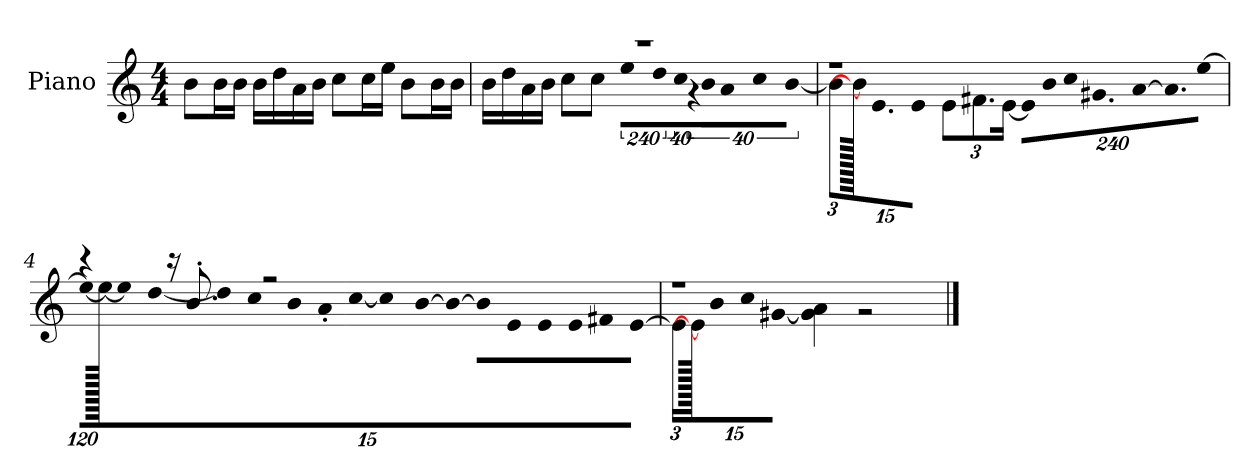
**kern
*part1
*staff1
*I"Piano
*I'P-no
*clefG2
*k[]
*M4/4
*MM90
=1
8b\L
16b\L
16b\JJ
16b\LL
16dd\
16a\
16b\JJ
8cc\L
16cc\L
16ee\JJ
8b\L
16b\L
16b\JJ
=2
*^
1r	16b\LL
.	16dd\
.	16a\
.	16b\JJ
.	8cc\L
.	8cc\J
!	!LO:N:vis=8
.	960%137ee\L
!	!LO:N:vis=16
.	1920%137dd\L
!	!LO:N:vis=32
.	640%23cc\JJk
!	!LO:N:vis=32
.	640%23r
!	!LO:N:vis=32
.	640%23b\KLL
!	!LO:N:vis=16
.	1920%137a\
!	!LO:N:vis=16
.	1920%137cc\
.	[480%17b\JJ
!!LO:LB:g=z	!!
=3	=3
*	*Xbrackettup
1r	12b\L]
.	1920b\_
.	12.e\
.	24e\Jk
.	12e\L
.	12.f#X\
.	[24e\Jk
!	!LO:N:vis=16
.	1920%137e\LL]
!	!LO:N:vis=16
.	1920%137b\
!	!LO:N:vis=16
.	1920%137cc\
!	!LO:N:vis=16.
.	960%103g#X\
!	!LO:N:vis=32
.	[640%23a\K
!	!LO:N:vis=16.
.	960%103a\]
.	[480%17ee\JJ
1920ryy	.
=4	=4
!	!LO:N:vis=16
4r	1920%107ee\LL_
.	1920ee\_
!	!LO:N:vis=32
.	1920%53ee\L]
!	!LO:N:vis=32
.	[1920%53dd\J
!	!LO:N:vis=16
.	1920%107dd\]
!	!LO:N:vis=16
.	1920%107cc\
!	!LO:N:vis=16
.	1920%107b\
16r	.
!	!LO:N:vis=16
.	1920%107a'\
8.b'/	.
!	!LO:N:vis=16
.	[1920%107cc\
!	!LO:N:vis=32
.	1920%53cc\L]
!	!LO:N:vis=32
.	[1920%53b\J
!	!LO:N:vis=16
.	1920%107b\JJ_
2r	.
.	20b\KL]
.	10e\
.	20e\K
.	10e\
.	10f#X\
.	[1920%191e\J
1920ryy	.
!!LO:LB:g=z	!!
=5	=5
1r	24e\LL]
.	1920e\_
.	24b\J
.	12cc\
.	[12g#X\J
.	4g#\] 4a\
.	2r
1920ryy	.
*v	*v
==
*-
